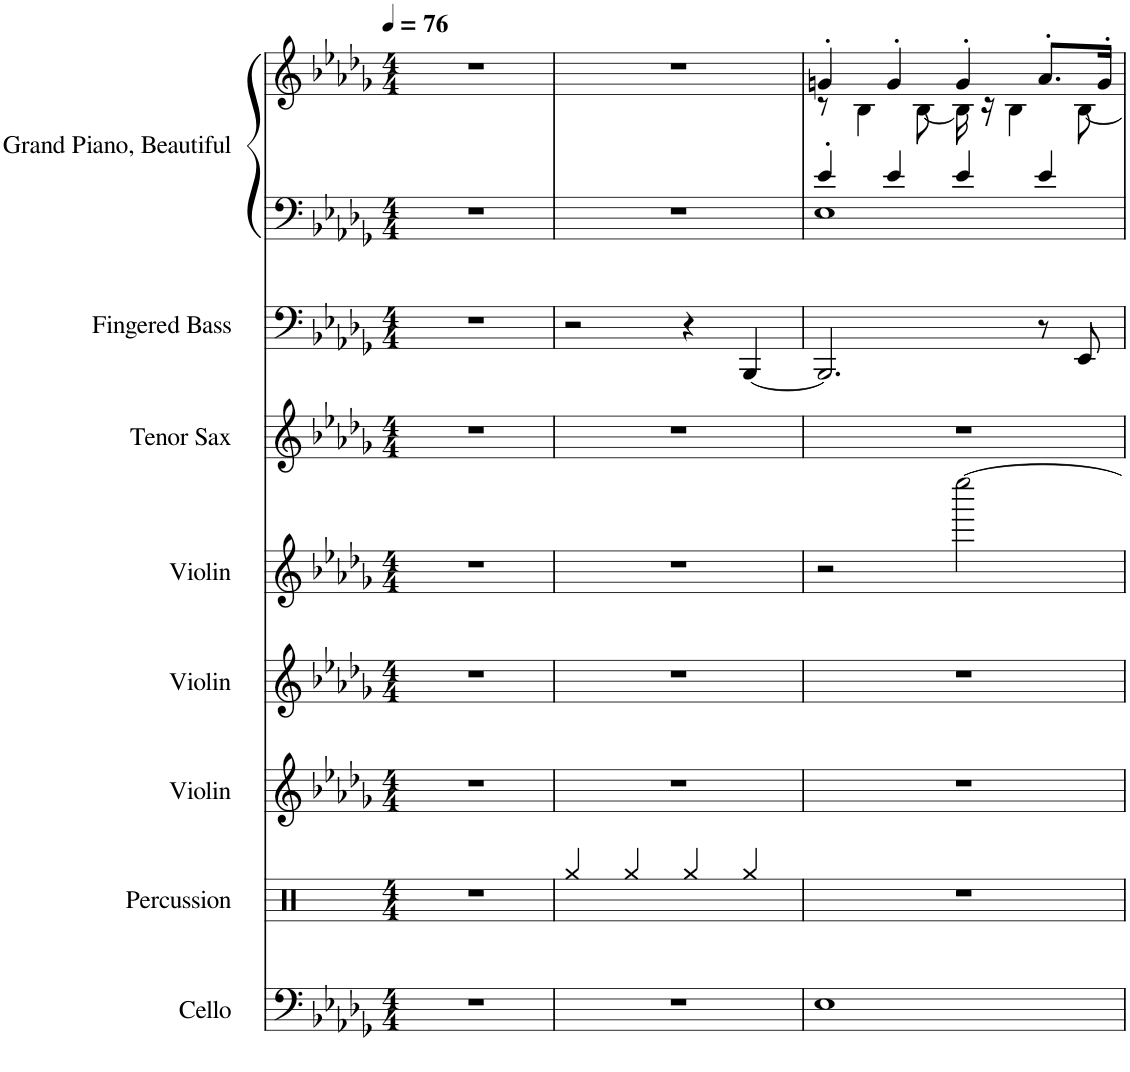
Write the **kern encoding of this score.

**kern	**kern	**kern	**kern	**kern	**kern	**kern	**kern	**kern
*part8	*part7	*part6	*part5	*part4	*part3	*part2	*part1	*part1
*staff9	*staff8	*staff7	*staff6	*staff5	*staff4	*staff3	*staff2	*staff1
*I"Cello	*I"Percussion	*I"Violin	*I"Violin	*I"Violin	*I"Tenor Sax	*I"Fingered Bass	*I"Grand Piano, Beautiful	*
*	*	*I'Vln	*I'Vln	*I'Vln	*I'T Sax	*	*I'Pno	*
*clefF4	*clefX	*clefG2	*clefG2	*clefG2	*clefG2	*clefF4	*clefF4	*clefG2
*	*	*	*	*	*Trd8c14	*	*	*
*k[b-e-a-d-g-]	*k[]	*k[b-e-a-d-g-]	*k[b-e-a-d-g-]	*k[b-e-a-d-g-]	*k[b-e-a-d-g-]	*k[b-e-a-d-g-]	*k[b-e-a-d-g-]	*k[b-e-a-d-g-]
*M4/4	*M4/4	*M4/4	*M4/4	*M4/4	*M4/4	*M4/4	*M4/4	*M4/4
*MM76	*MM76	*MM76	*MM76	*MM76	*MM76	*MM76	*MM76	*MM76
=1	=1	=1	=1	=1	=1	=1	=1	=1
1r	1r	1r	1r	1r	1r	1r	1r	1r
=2	=2	=2	=2	=2	=2	=2	=2	=2
1r	4Rgg/	1r	1r	1r	1r	2r	1r	1r
.	4Rgg/	.	.	.	.	.	.	.
.	4Rgg/	.	.	.	.	4r	.	.
.	4Rgg/	.	.	.	.	[4BBB-/	.	.
=3	=3	=3	=3	=3	=3	=3	=3	=3
*	*	*	*	*	*	*	*^	*^
1E-	1r	1r	1r	2r	1r	2.BBB-/]	4e-'/	1E-	4gn'/	8r
.	.	.	.	.	.	.	.	.	.	4B-\
.	.	.	.	.	.	.	4e-/	.	4g'/	.
.	.	.	.	.	.	.	.	.	.	[8B-\
.	.	.	.	[2eeee-\	.	.	4e-/	.	4g'/	16B-\]
.	.	.	.	.	.	.	.	.	.	16r
.	.	.	.	.	.	.	.	.	.	4B-\
.	.	.	.	.	.	8r	4e-/	.	8.a-'/L	.
.	.	.	.	.	.	8EE-/	.	.	.	[8B-\
.	.	.	.	.	.	.	.	.	16g'/Jk	.
*	*	*	*	*	*	*	*v	*v	*	*
*	*	*	*	*	*	*	*	*v	*v
=	=	=	=	=	=	=	=	=
*-	*-	*-	*-	*-	*-	*-	*-	*-
